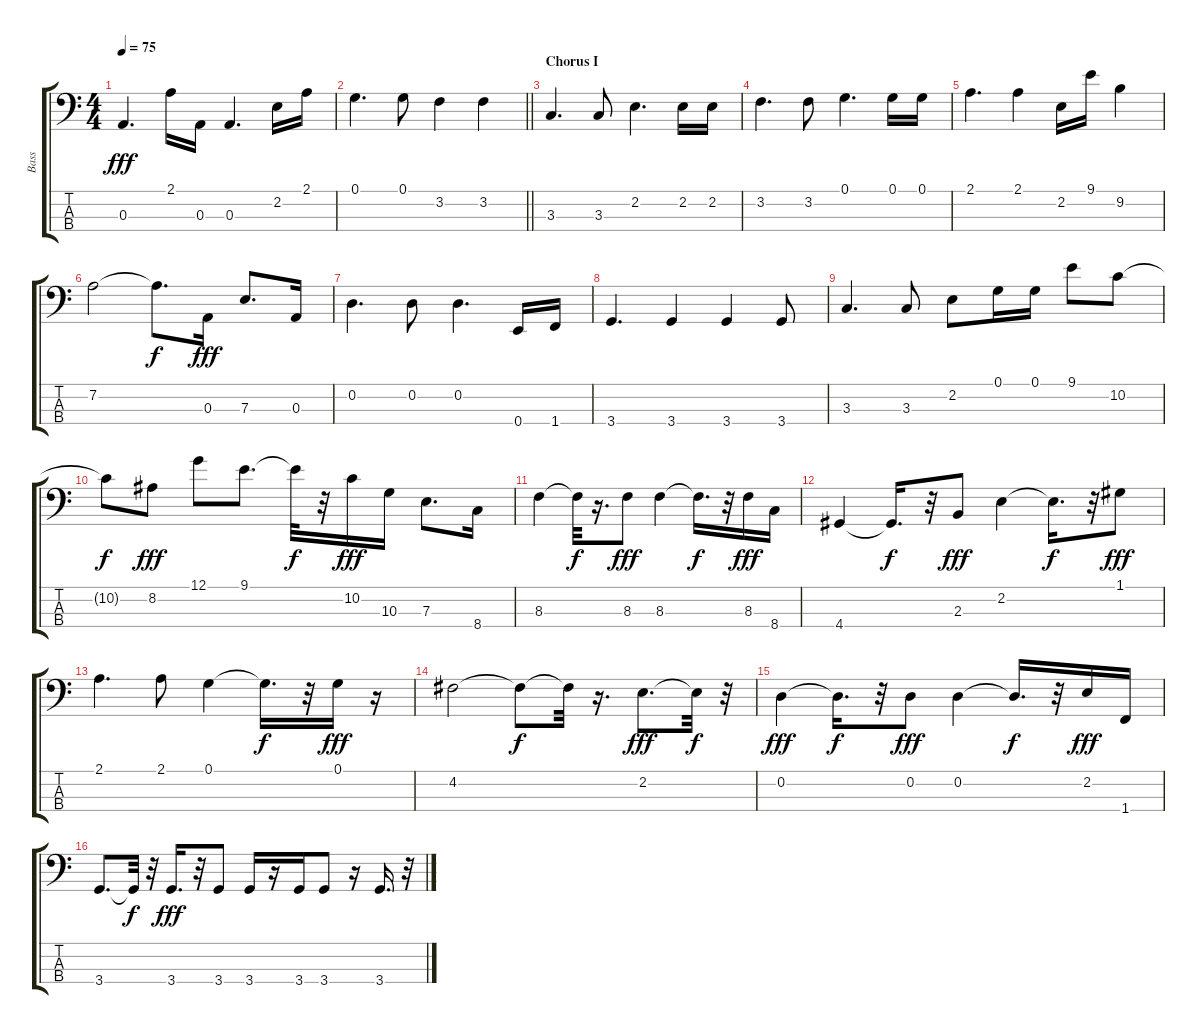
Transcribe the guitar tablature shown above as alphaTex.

\track ("Bass" "Bass") {instrument slapbass1}
\staff {score tabs}
\tuning (G2 D2 A1 E1) {hide}
\ts (4 4)
\tempo 75
\clef f4
\ks c
0.3.4{d dy fff} 2.1.16 0.3.16 0.3.4{d} 2.2.16 2.1.16 |
\barLineRight lightlight
0.1.4{d} 0.1.8 3.2.4 3.2.4 |
\section ("" "Chorus I")
3.3.4{d} 3.3.8 2.2.4{d} 2.2.16 2.2.16 |
3.2.4{d} 3.2.8 0.1.4{d} 0.1.16 0.1.16 |
2.1.4{d} 2.1.4 2.2.16 9.1.16 9.2.4 |
7.2.2 7.2{t}.8{d dy f} 0.3.16{dy fff} 7.3.8{d} 0.3.16 |
0.2.4{d} 0.2.8 0.2.4{d} 0.4.16 1.4.16 |
3.4.4{d} 3.4.4 3.4.4 3.4.8 |
3.3.4{d} 3.3.8 2.2.8 0.1.16 0.1.16 9.1.8 10.2.8 |
10.2{t}.8{dy f} 8.2.8{dy fff} 12.1.8 9.1.8{d} 9.1{t}.32{dy f} r.32 10.2.16{dy fff} 10.3.16 7.3.8{d} 8.4.16 |
8.3.4 8.3{t}.32{dy f} r.16{d} 8.3.8{dy fff} 8.3.4 8.3{t}.16{d dy f} r.32 8.3.16{dy fff} 8.4.16 |
4.4.4 4.4{t}.16{d dy f} r.32 2.3.8{dy fff} 2.2.4 2.2{t}.16{d dy f} r.32 1.1.8{dy fff} |
2.1.4{d} 2.1.8 0.1.4 0.1{t}.16{d dy f} r.32 0.1.16{dy fff} r.16 |
4.2.2 4.2{t}.8{dy f} 4.2{t}.32 r.16{d} 2.2.8{d dy fff} 2.2{t}.32{dy f} r.32 |
0.2.4{dy fff} 0.2{t}.16{d dy f} r.32 0.2.8{dy fff} 0.2.4 0.2{t}.16{d dy f} r.32 2.2.16{dy fff} 1.4.16 |
3.4.8{d} 3.4{t}.32{dy f} r.32 3.4.16{d dy fff} r.32 3.4.8 3.4.16 r.16 3.4.16 3.4.8 r.16 3.4.16{d} r.32
